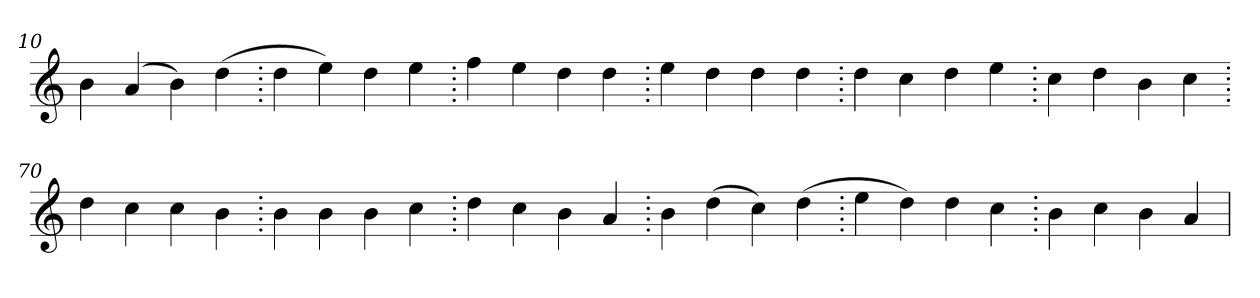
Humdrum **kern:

**kern
*part1
*staff1
*clefG2
=10.
4b
(>4a
4b)
(>4dd
=20.
4dd
4ee)
4dd
4ee
=30.
4ff
4ee
4dd
4dd
=40.
4ee
4dd
4dd
4dd
=50.
4dd
4cc
4dd
4ee
=60.
4cc
4dd
4b
4cc
=70.
4dd
4cc
4cc
4b
=80.
4b
4b
4b
4cc
=90.
4dd
4cc
4b
4a
=100.
4b
(>4dd
4cc)
(>4dd
=110.
4ee
4dd)
4dd
4cc
=120.
4b
4cc
4b
4a
=
*-
